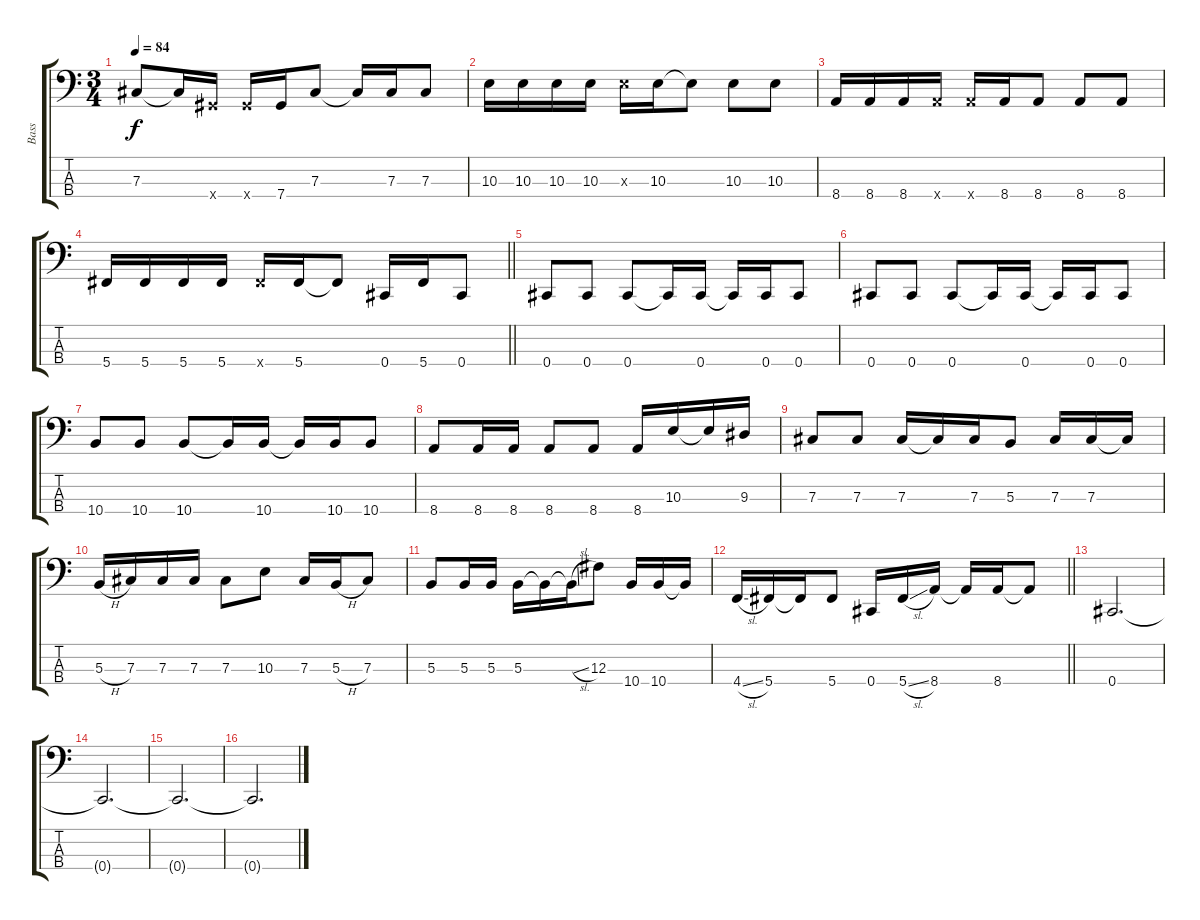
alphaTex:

\track ("Bass" "Bass") {instrument electricbassfinger}
\staff {score tabs}
\tuning (E2 B1 Gb1 Db1) {hide}
\ts (3 4)
\tempo 84
\clef f4
\ks c
7.3.8{dy f} 7.3{t}.16 7.4{x}.16 7.4{x}.16 7.4.16 7.3.8 7.3{t}.16 7.3.16 7.3.8 |
10.3.16 10.3.16 10.3.16 10.3.16 10.3{x}.16 10.3.16 10.3{t}.8 10.3.8 10.3.8 |
8.4.16 8.4.16 8.4.16 8.4{x}.16 8.4{x}.16 8.4.16 8.4.8 8.4.8 8.4.8 |
\barLineRight lightlight
5.4.16 5.4.16 5.4.16 5.4.16 5.4{x}.16 5.4.16 5.4{t}.8 0.4.16 5.4.16 0.4.8 |
\section ("" "")
0.4.8 0.4.8 0.4.8 0.4{t}.16 0.4.16 0.4{t}.16 0.4.16 0.4.8 |
0.4.8 0.4.8 0.4.8 0.4{t}.16 0.4.16 0.4{t}.16 0.4.16 0.4.8 |
10.4.8 10.4.8 10.4.8 10.4{t}.16 10.4.16 10.4{t}.16 10.4.16 10.4.8 |
8.4.8 8.4.16 8.4.16 8.4.8 8.4.8 8.4.16 10.3.16 10.3{t}.16 9.3.16 |
7.3.8 7.3.8 7.3.16 7.3{t}.16 7.3.16 5.3.8 7.3.16 7.3.16 7.3{t}.16 |
5.3{h}.16 7.3.16 7.3.16 7.3.16 7.3.8 10.3.8 7.3.16 5.3{h}.16 7.3.8 |
5.3.8 5.3.16 5.3.16 5.3.16 5.3{t}.16 5.3{sl t}.16 12.3.8 10.4.16 10.4.16 10.4{t}.16 |
\barLineRight lightlight
4.4{sl}.16 5.4.16 5.4{t}.16 5.4.8 0.4.16 5.4{sl}.16 8.4.16 8.4{t}.16 8.4.16 8.4{t}.8 |
\section ("" "")
0.4.2{d} |
0.4{t}.2{d} |
0.4{t}.2{d} |
0.4{t}.2{d}
